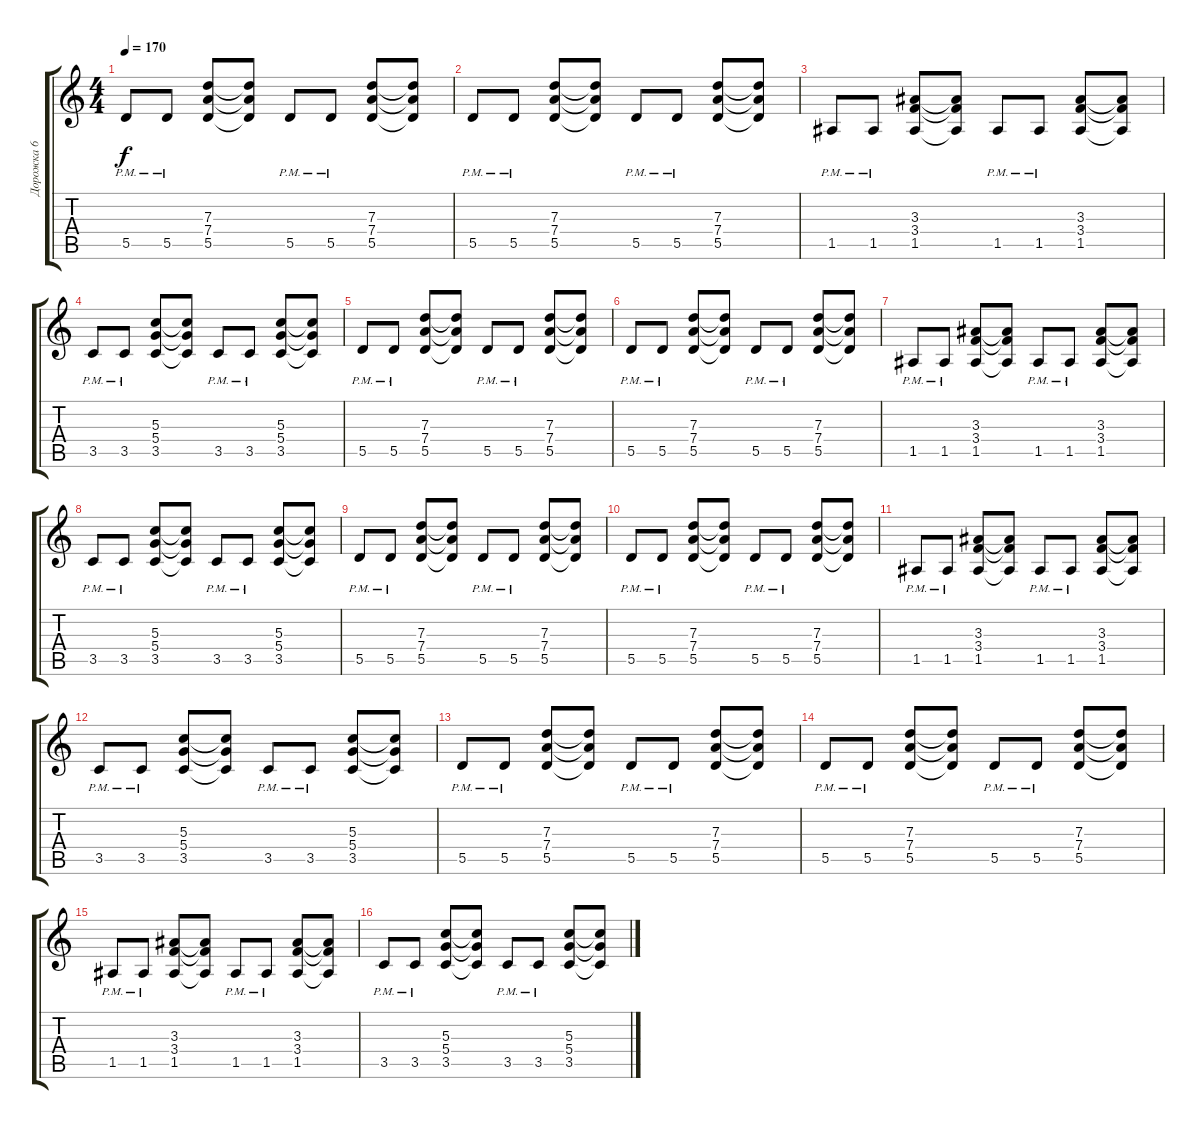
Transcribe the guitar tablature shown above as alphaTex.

\track ("Дорожка 6" "Дорожка 6") {instrument distortionguitar}
\staff {score tabs}
\tuning (E4 B3 G3 D3 A2 E2) {hide}
\ts (4 4)
\tempo 170
\clef g2
\ks c
5.5{pm}.8{dy f instrument electricguitarclean} 5.5{pm}.8 (7.3 7.4 5.5).8 (7.3{t} 7.4{t} 5.5{t}).8 5.5{pm}.8 5.5{pm}.8 (7.3 7.4 5.5).8 (7.3{t} 7.4{t} 5.5{t}).8 |
5.5{pm}.8 5.5{pm}.8 (7.3 7.4 5.5).8 (7.3{t} 7.4{t} 5.5{t}).8 5.5{pm}.8 5.5{pm}.8 (7.3 7.4 5.5).8 (7.3{t} 7.4{t} 5.5{t}).8 |
1.5{pm}.8 1.5{pm}.8 (3.3 3.4 1.5).8 (3.3{t} 3.4{t} 1.5{t}).8 1.5{pm}.8 1.5{pm}.8 (3.3 3.4 1.5).8 (3.3{t} 3.4{t} 1.5{t}).8 |
3.5{pm}.8 3.5{pm}.8 (5.3 5.4 3.5).8 (5.3{t} 5.4{t} 3.5{t}).8 3.5{pm}.8 3.5{pm}.8 (5.3 5.4 3.5).8 (5.3{t} 5.4{t} 3.5{t}).8 |
5.5{pm}.8 5.5{pm}.8 (7.3 7.4 5.5).8 (7.3{t} 7.4{t} 5.5{t}).8 5.5{pm}.8 5.5{pm}.8 (7.3 7.4 5.5).8 (7.3{t} 7.4{t} 5.5{t}).8 |
5.5{pm}.8 5.5{pm}.8 (7.3 7.4 5.5).8 (7.3{t} 7.4{t} 5.5{t}).8 5.5{pm}.8 5.5{pm}.8 (7.3 7.4 5.5).8 (7.3{t} 7.4{t} 5.5{t}).8 |
1.5{pm}.8 1.5{pm}.8 (3.3 3.4 1.5).8 (3.3{t} 3.4{t} 1.5{t}).8 1.5{pm}.8 1.5{pm}.8 (3.3 3.4 1.5).8 (3.3{t} 3.4{t} 1.5{t}).8 |
3.5{pm}.8 3.5{pm}.8 (5.3 5.4 3.5).8 (5.3{t} 5.4{t} 3.5{t}).8 3.5{pm}.8 3.5{pm}.8 (5.3 5.4 3.5).8 (5.3{t} 5.4{t} 3.5{t}).8 |
5.5{pm}.8 5.5{pm}.8 (7.3 7.4 5.5).8 (7.3{t} 7.4{t} 5.5{t}).8 5.5{pm}.8 5.5{pm}.8 (7.3 7.4 5.5).8 (7.3{t} 7.4{t} 5.5{t}).8 |
5.5{pm}.8 5.5{pm}.8 (7.3 7.4 5.5).8 (7.3{t} 7.4{t} 5.5{t}).8 5.5{pm}.8 5.5{pm}.8 (7.3 7.4 5.5).8 (7.3{t} 7.4{t} 5.5{t}).8 |
1.5{pm}.8 1.5{pm}.8 (3.3 3.4 1.5).8 (3.3{t} 3.4{t} 1.5{t}).8 1.5{pm}.8 1.5{pm}.8 (3.3 3.4 1.5).8 (3.3{t} 3.4{t} 1.5{t}).8 |
3.5{pm}.8 3.5{pm}.8 (5.3 5.4 3.5).8 (5.3{t} 5.4{t} 3.5{t}).8 3.5{pm}.8 3.5{pm}.8 (5.3 5.4 3.5).8 (5.3{t} 5.4{t} 3.5{t}).8 |
5.5{pm}.8 5.5{pm}.8 (7.3 7.4 5.5).8 (7.3{t} 7.4{t} 5.5{t}).8 5.5{pm}.8 5.5{pm}.8 (7.3 7.4 5.5).8 (7.3{t} 7.4{t} 5.5{t}).8 |
5.5{pm}.8 5.5{pm}.8 (7.3 7.4 5.5).8 (7.3{t} 7.4{t} 5.5{t}).8 5.5{pm}.8 5.5{pm}.8 (7.3 7.4 5.5).8 (7.3{t} 7.4{t} 5.5{t}).8 |
1.5{pm}.8 1.5{pm}.8 (3.3 3.4 1.5).8 (3.3{t} 3.4{t} 1.5{t}).8 1.5{pm}.8 1.5{pm}.8 (3.3 3.4 1.5).8 (3.3{t} 3.4{t} 1.5{t}).8 |
3.5{pm}.8 3.5{pm}.8 (5.3 5.4 3.5).8 (5.3{t} 5.4{t} 3.5{t}).8 3.5{pm}.8 3.5{pm}.8 (5.3 5.4 3.5).8 (5.3{t} 5.4{t} 3.5{t}).8
